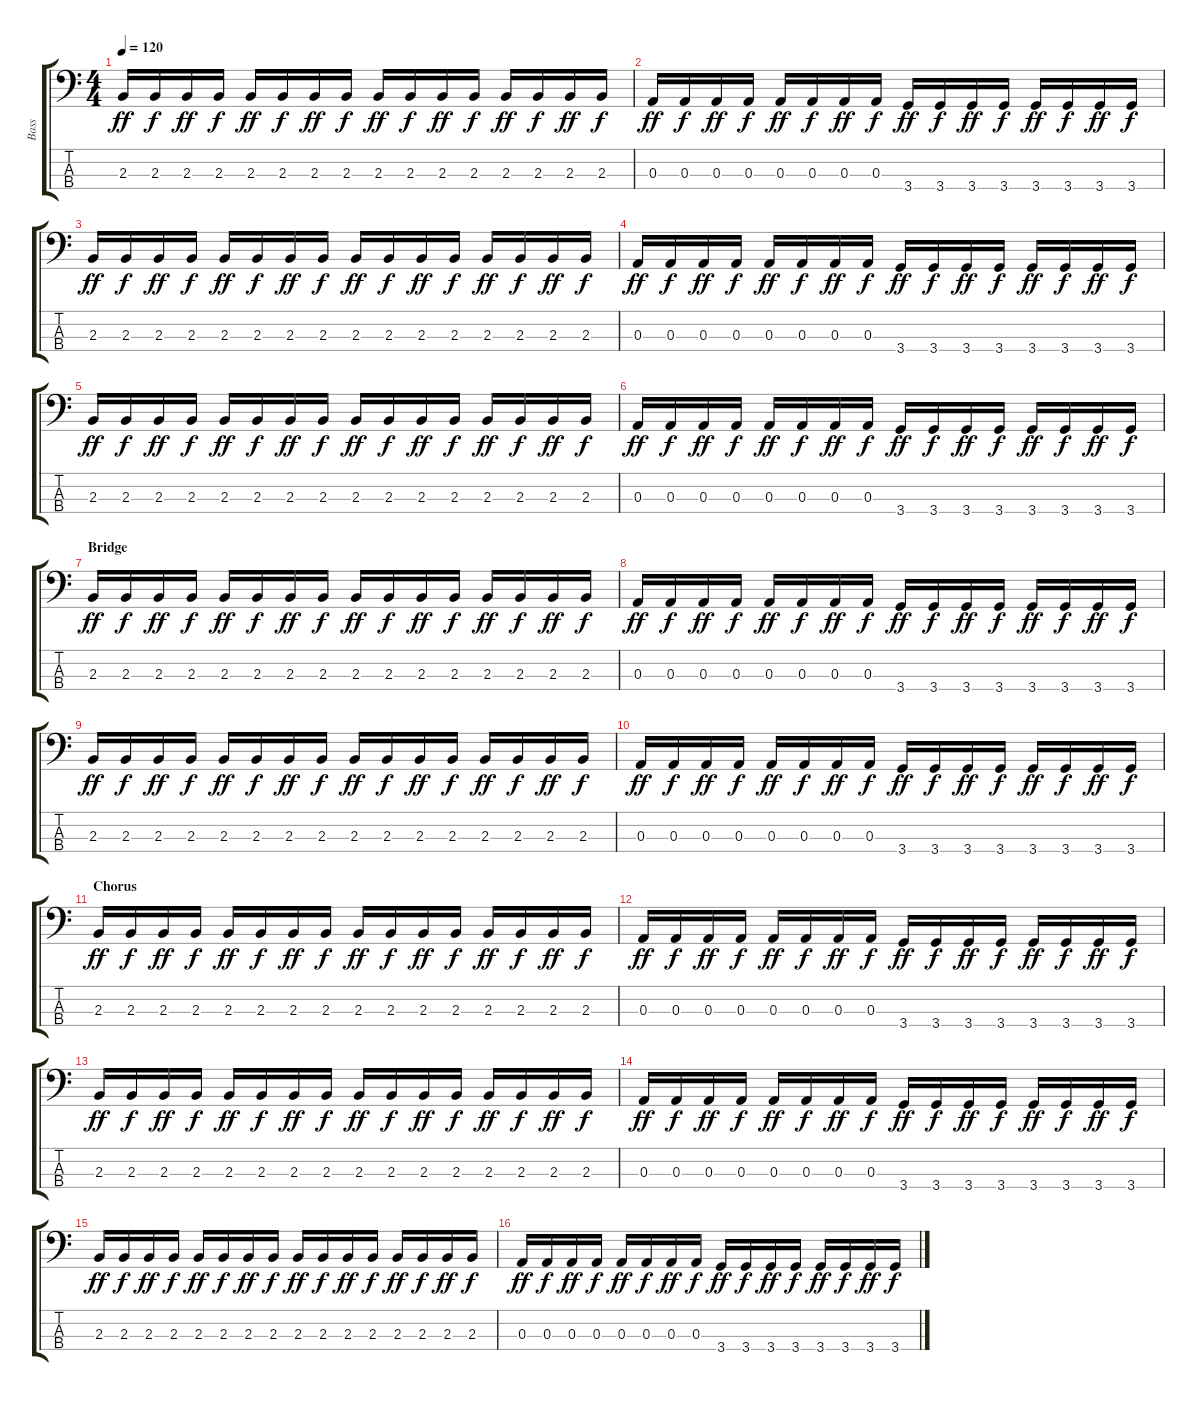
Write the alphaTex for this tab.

\track ("Bass" "Bass") {instrument electricbassfinger}
\staff {score tabs}
\tuning (G2 D2 A1 E1) {hide}
\ts (4 4)
\tempo 120
\clef f4
\ks c
2.3.16{dy ff} 2.3.16{dy f} 2.3.16{dy ff} 2.3.16{dy f} 2.3.16{dy ff} 2.3.16{dy f} 2.3.16{dy ff} 2.3.16{dy f} 2.3.16{dy ff} 2.3.16{dy f} 2.3.16{dy ff} 2.3.16{dy f} 2.3.16{dy ff} 2.3.16{dy f} 2.3.16{dy ff} 2.3.16{dy f} |
0.3.16{dy ff} 0.3.16{dy f} 0.3.16{dy ff} 0.3.16{dy f} 0.3.16{dy ff} 0.3.16{dy f} 0.3.16{dy ff} 0.3.16{dy f} 3.4.16{dy ff} 3.4.16{dy f} 3.4.16{dy ff} 3.4.16{dy f} 3.4.16{dy ff} 3.4.16{dy f} 3.4.16{dy ff} 3.4.16{dy f} |
2.3.16{dy ff} 2.3.16{dy f} 2.3.16{dy ff} 2.3.16{dy f} 2.3.16{dy ff} 2.3.16{dy f} 2.3.16{dy ff} 2.3.16{dy f} 2.3.16{dy ff} 2.3.16{dy f} 2.3.16{dy ff} 2.3.16{dy f} 2.3.16{dy ff} 2.3.16{dy f} 2.3.16{dy ff} 2.3.16{dy f} |
0.3.16{dy ff} 0.3.16{dy f} 0.3.16{dy ff} 0.3.16{dy f} 0.3.16{dy ff} 0.3.16{dy f} 0.3.16{dy ff} 0.3.16{dy f} 3.4.16{dy ff} 3.4.16{dy f} 3.4.16{dy ff} 3.4.16{dy f} 3.4.16{dy ff} 3.4.16{dy f} 3.4.16{dy ff} 3.4.16{dy f} |
2.3.16{dy ff} 2.3.16{dy f} 2.3.16{dy ff} 2.3.16{dy f} 2.3.16{dy ff} 2.3.16{dy f} 2.3.16{dy ff} 2.3.16{dy f} 2.3.16{dy ff} 2.3.16{dy f} 2.3.16{dy ff} 2.3.16{dy f} 2.3.16{dy ff} 2.3.16{dy f} 2.3.16{dy ff} 2.3.16{dy f} |
0.3.16{dy ff} 0.3.16{dy f} 0.3.16{dy ff} 0.3.16{dy f} 0.3.16{dy ff} 0.3.16{dy f} 0.3.16{dy ff} 0.3.16{dy f} 3.4.16{dy ff} 3.4.16{dy f} 3.4.16{dy ff} 3.4.16{dy f} 3.4.16{dy ff} 3.4.16{dy f} 3.4.16{dy ff} 3.4.16{dy f} |
\section ("" "Bridge")
2.3.16{dy ff} 2.3.16{dy f} 2.3.16{dy ff} 2.3.16{dy f} 2.3.16{dy ff} 2.3.16{dy f} 2.3.16{dy ff} 2.3.16{dy f} 2.3.16{dy ff} 2.3.16{dy f} 2.3.16{dy ff} 2.3.16{dy f} 2.3.16{dy ff} 2.3.16{dy f} 2.3.16{dy ff} 2.3.16{dy f} |
0.3.16{dy ff} 0.3.16{dy f} 0.3.16{dy ff} 0.3.16{dy f} 0.3.16{dy ff} 0.3.16{dy f} 0.3.16{dy ff} 0.3.16{dy f} 3.4.16{dy ff} 3.4.16{dy f} 3.4.16{dy ff} 3.4.16{dy f} 3.4.16{dy ff} 3.4.16{dy f} 3.4.16{dy ff} 3.4.16{dy f} |
2.3.16{dy ff} 2.3.16{dy f} 2.3.16{dy ff} 2.3.16{dy f} 2.3.16{dy ff} 2.3.16{dy f} 2.3.16{dy ff} 2.3.16{dy f} 2.3.16{dy ff} 2.3.16{dy f} 2.3.16{dy ff} 2.3.16{dy f} 2.3.16{dy ff} 2.3.16{dy f} 2.3.16{dy ff} 2.3.16{dy f} |
0.3.16{dy ff} 0.3.16{dy f} 0.3.16{dy ff} 0.3.16{dy f} 0.3.16{dy ff} 0.3.16{dy f} 0.3.16{dy ff} 0.3.16{dy f} 3.4.16{dy ff} 3.4.16{dy f} 3.4.16{dy ff} 3.4.16{dy f} 3.4.16{dy ff} 3.4.16{dy f} 3.4.16{dy ff} 3.4.16{dy f} |
\section ("" "Chorus")
2.3.16{dy ff} 2.3.16{dy f} 2.3.16{dy ff} 2.3.16{dy f} 2.3.16{dy ff} 2.3.16{dy f} 2.3.16{dy ff} 2.3.16{dy f} 2.3.16{dy ff} 2.3.16{dy f} 2.3.16{dy ff} 2.3.16{dy f} 2.3.16{dy ff} 2.3.16{dy f} 2.3.16{dy ff} 2.3.16{dy f} |
0.3.16{dy ff} 0.3.16{dy f} 0.3.16{dy ff} 0.3.16{dy f} 0.3.16{dy ff} 0.3.16{dy f} 0.3.16{dy ff} 0.3.16{dy f} 3.4.16{dy ff} 3.4.16{dy f} 3.4.16{dy ff} 3.4.16{dy f} 3.4.16{dy ff} 3.4.16{dy f} 3.4.16{dy ff} 3.4.16{dy f} |
2.3.16{dy ff} 2.3.16{dy f} 2.3.16{dy ff} 2.3.16{dy f} 2.3.16{dy ff} 2.3.16{dy f} 2.3.16{dy ff} 2.3.16{dy f} 2.3.16{dy ff} 2.3.16{dy f} 2.3.16{dy ff} 2.3.16{dy f} 2.3.16{dy ff} 2.3.16{dy f} 2.3.16{dy ff} 2.3.16{dy f} |
0.3.16{dy ff} 0.3.16{dy f} 0.3.16{dy ff} 0.3.16{dy f} 0.3.16{dy ff} 0.3.16{dy f} 0.3.16{dy ff} 0.3.16{dy f} 3.4.16{dy ff} 3.4.16{dy f} 3.4.16{dy ff} 3.4.16{dy f} 3.4.16{dy ff} 3.4.16{dy f} 3.4.16{dy ff} 3.4.16{dy f} |
2.3.16{dy ff} 2.3.16{dy f} 2.3.16{dy ff} 2.3.16{dy f} 2.3.16{dy ff} 2.3.16{dy f} 2.3.16{dy ff} 2.3.16{dy f} 2.3.16{dy ff} 2.3.16{dy f} 2.3.16{dy ff} 2.3.16{dy f} 2.3.16{dy ff} 2.3.16{dy f} 2.3.16{dy ff} 2.3.16{dy f} |
0.3.16{dy ff} 0.3.16{dy f} 0.3.16{dy ff} 0.3.16{dy f} 0.3.16{dy ff} 0.3.16{dy f} 0.3.16{dy ff} 0.3.16{dy f} 3.4.16{dy ff} 3.4.16{dy f} 3.4.16{dy ff} 3.4.16{dy f} 3.4.16{dy ff} 3.4.16{dy f} 3.4.16{dy ff} 3.4.16{dy f}
